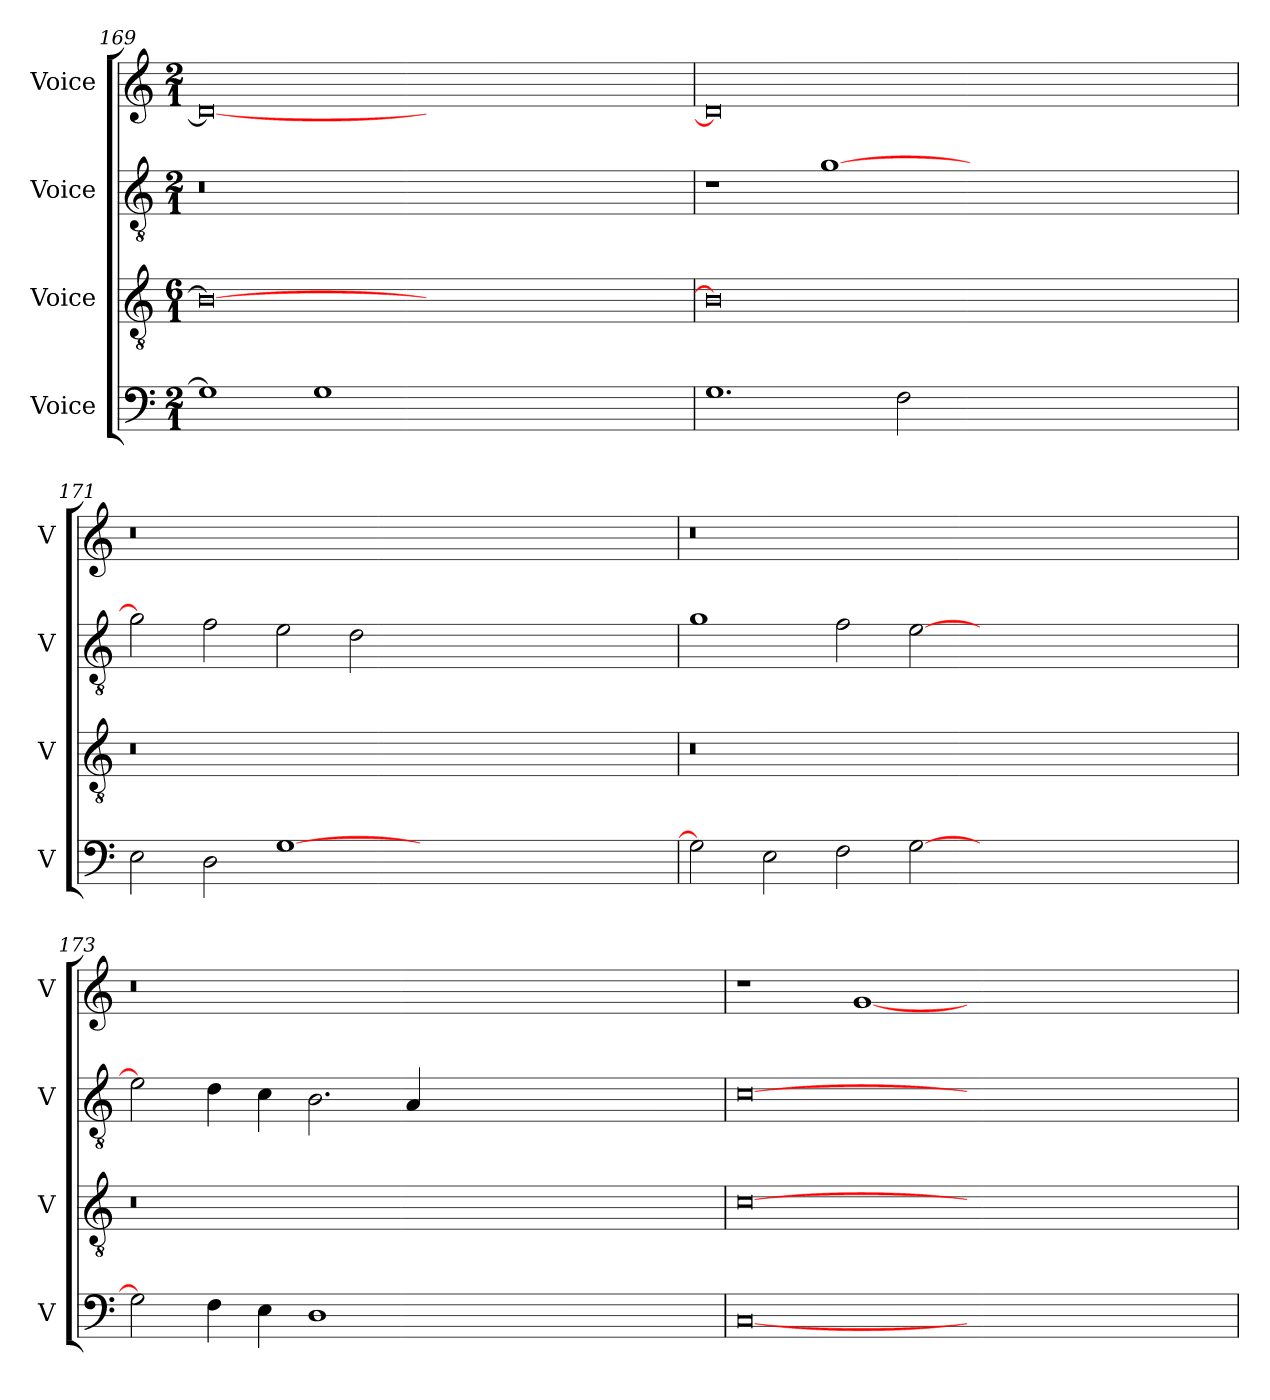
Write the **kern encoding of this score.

**kern	**kern	**kern	**kern
*part4	*part3	*part2	*part1
*staff4	*staff3	*staff2	*staff1
*I"Voice	*I"Voice	*I"Voice	*I"Voice
*I'V	*I'V	*I'V	*I'V
*clefF4	*clefGv2	*clefGv2	*clefG2
*k[]	*k[]	*k[]	*k[]
*M2/1	*M6/1	*M2/1	*M2/1
=169	=169	=169	=169
1G]	0B_	0r	0d_
1G	.	.	.
00ryy	00ryy	00ryy	00ryy
!!LO:PB:g=z
=170	=170	=170	=170
1.G	0B]	1r	0d]
.	.	[1g	.
2F\	.	.	.
00ryy	00ryy	00ryy	00ryy
=171	=171	=171	=171
2E\	0r	2g\]	0r
2D\	.	2f\	.
[1G	.	2e\	.
.	.	2d\	.
00ryy	00ryy	00ryy	00ryy
!!LO:LB:g=z
=172	=172	=172	=172
2G\]	0r	1g	0r
2E\	.	.	.
2F\	.	2f\	.
[2G\	.	[2e\	.
00ryy	00ryy	00ryy	00ryy
=173	=173	=173	=173
2G\]	0r	2e\]	0r
4F\	.	4d\	.
4E\	.	4c\	.
1D	.	2.B\	.
.	.	4A/	.
00ryy	00ryy	00ryy	00ryy
!!LO:LB:g=z
=174	=174	=174	=174
[0C	[0c	[0c	1r
.	.	.	[1g
00ryy	00ryy	00ryy	00ryy
=	=	=	=
*-	*-	*-	*-
